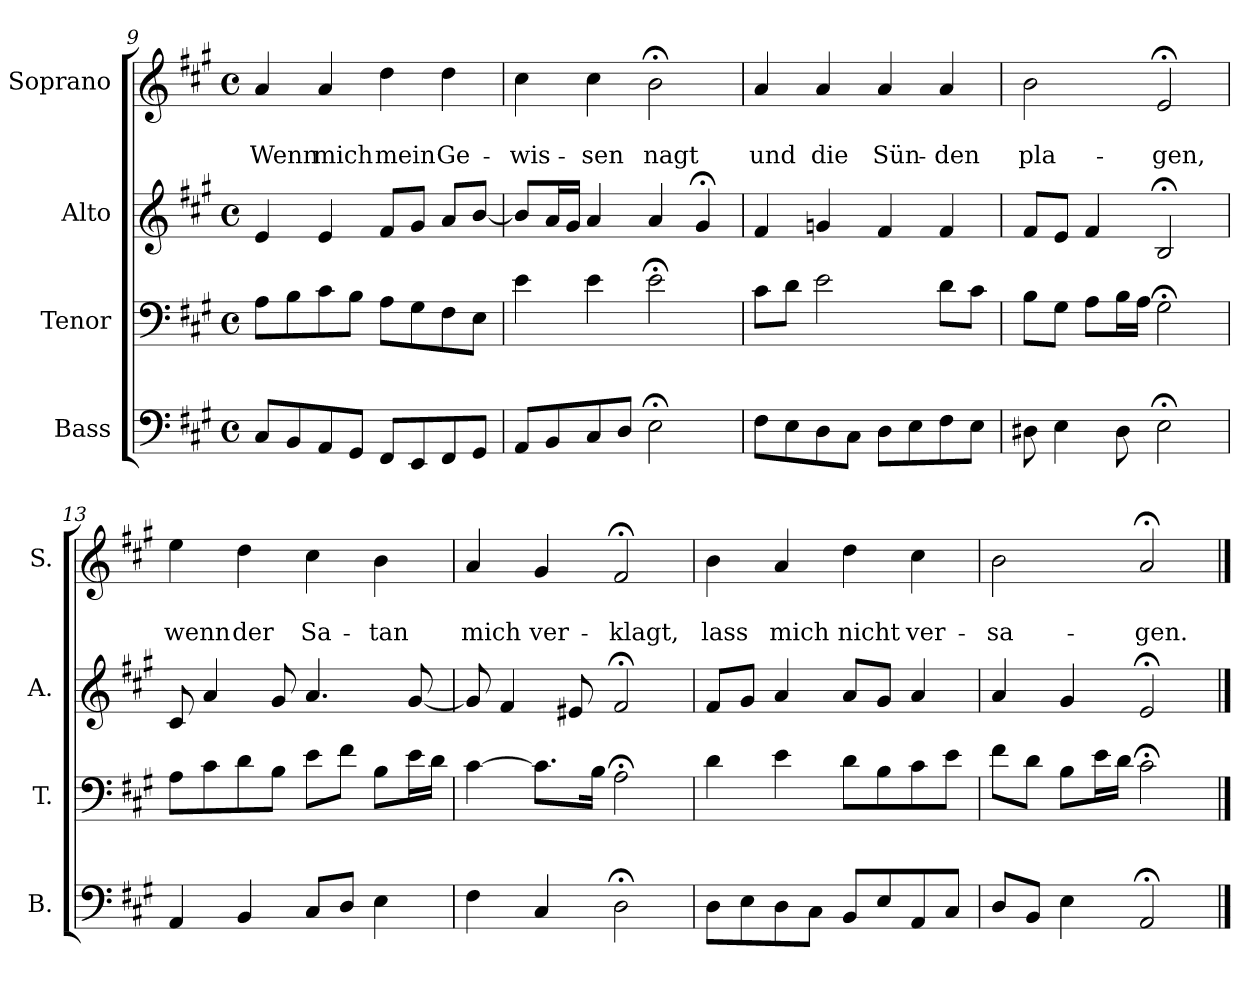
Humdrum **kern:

**kern	**kern	**kern	**kern	**text	**text
*part4	*part3	*part2	*part1	*part1	*part1
*staff4	*staff3	*staff2	*staff1	*staff1	*staff1
*I"Bass	*I"Tenor	*I"Alto	*I"Soprano	*	*
*I'B.	*I'T.	*I'A.	*I'S.	*	*
!!LO:PB:g=z
*clefF4	*clefF4	*clefG2	*clefG2	*	*
*k[f#c#g#]	*k[f#c#g#]	*k[f#c#g#]	*k[f#c#g#]	*	*
*A:	*A:	*A:	*A:	*	*
*M4/4	*M4/4	*M4/4	*M4/4	*	*
*met(c)	*met(c)	*met(c)	*met(c)	*	*
=9	=9	=9	=9	=9	=9
8C#/L	8A\L	4e/	4a/	.	Wenn
8BB/	8B\	.	.	.	.
8AA/	8c#\	4e/	4a/	.	mich
8GG#/J	8B\J	.	.	.	.
8FF#/L	8A\L	8f#/L	4dd\	.	mein
8EE/	8G#\	8g#/J	.	.	.
8FF#/	8F#\	8a/L	4dd\	.	Ge-
8GG#/J	8E\J	[8b/J	.	.	.
=10	=10	=10	=10	=10	=10
8AA/L	4e\	8b/L]	4cc#\	.	-wis-
8BB/	.	16a/L	.	.	.
.	.	16g#/JJ	.	.	.
8C#/	4e\	4a/	4cc#\	.	-sen
8D/J	.	.	.	.	.
2E;<\	2e;<\	4a/	2b;<\	.	nagt
.	.	4g#;</	.	.	.
=11	=11	=11	=11	=11	=11
8F#\L	8c#\L	4f#/	4a/	.	und
8E\	8d\J	.	.	.	.
8D\	2e\	4gn/	4a/	.	die
8C#\J	.	.	.	.	.
8D\L	.	4f#/	4a/	.	Sün-
8E\	.	.	.	.	.
8F#\	8d\L	4f#/	4a/	.	-den
8E\J	8c#\J	.	.	.	.
=12	=12	=12	=12	=12	=12
8D#X\	8B\L	8f#/L	2b\	.	pla-
4E\	8G#\J	8e/J	.	.	.
.	8A\L	4f#/	.	.	.
8D#\	16B\L	.	.	.	.
.	16A\JJ	.	.	.	.
2E;<\	2G#;<\	2B;</	2e;</	.	-gen,
!!LO:LB:g=z
=13	=13	=13	=13	=13	=13
4AA/	8A\L	8c#/	4ee\	.	wenn
.	8c#\	4a/	.	.	.
4BB/	8d\	.	4dd\	.	der
.	8B\J	8g#/	.	.	.
8C#/L	8e\L	4.a/	4cc#\	.	Sa-
8D/J	8f#\J	.	.	.	.
4E\	8B\L	.	4b\	.	-tan
.	16e\L	[8g#/	.	.	.
.	16d\JJ	.	.	.	.
=14	=14	=14	=14	=14	=14
4F#\	[4c#\	8g#/]	4a/	.	mich
.	.	4f#/	.	.	.
4C#/	8.c#\L]	.	4g#/	.	ver-
.	.	8e#X/	.	.	.
.	16B\Jk	.	.	.	.
2D;<\	2A;<\	2f#;</	2f#;</	.	-klagt,
=15	=15	=15	=15	=15	=15
8D\L	4d\	8f#/L	4b\	.	lass
8E\	.	8g#/J	.	.	.
8D\	4e\	4a/	4a/	.	mich
8C#\J	.	.	.	.	.
8BB/L	8d\L	8a/L	4dd\	.	nicht
8E/	8B\	8g#/J	.	.	.
8AA/	8c#\	4a/	4cc#\	.	ver-
8C#/J	8e\J	.	.	.	.
=16	=16	=16	=16	=16	=16
8D/L	8f#\L	4a/	2b\	.	-sa-
8BB/J	8d\J	.	.	.	.
4E\	8B\L	4g#/	.	.	.
.	16e\L	.	.	.	.
.	16d\JJ	.	.	.	.
2AA;</	2c#;<\	2e;</	2a;</	.	-gen.
==	==	==	==	==	==
*-	*-	*-	*-	*-	*-
